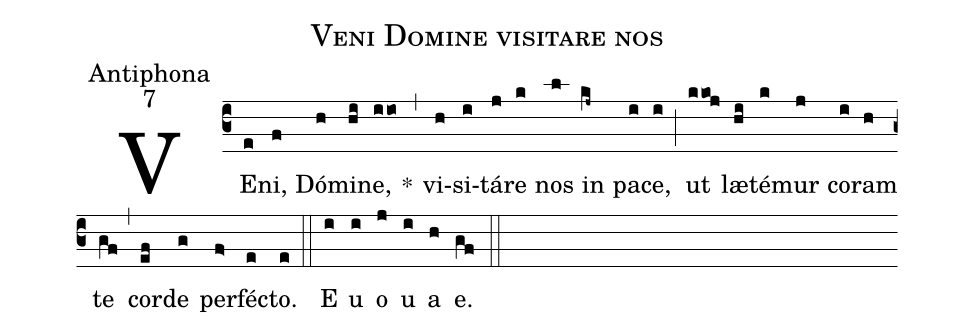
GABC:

name:Veni Domine visitare nos;
office-part:Antiphona;
mode:7;
%%
(c3) VE(e)ni,(f) Dó(h)mi(hi)ne,(iio) *(,) vi(h)si(i)tá(j)re(k) nos(l) in(kj~) pa(i)ce,(i) (;) ut(kkoj) læ(hi)té(k)mur(j) co(i)ram(h) te(gf) (,) cor(ef)de(g) per(f>)fé(e)cto.(e) (::) E(i) u(i) o(j) u(i) a(h) e.(gf) (::)
